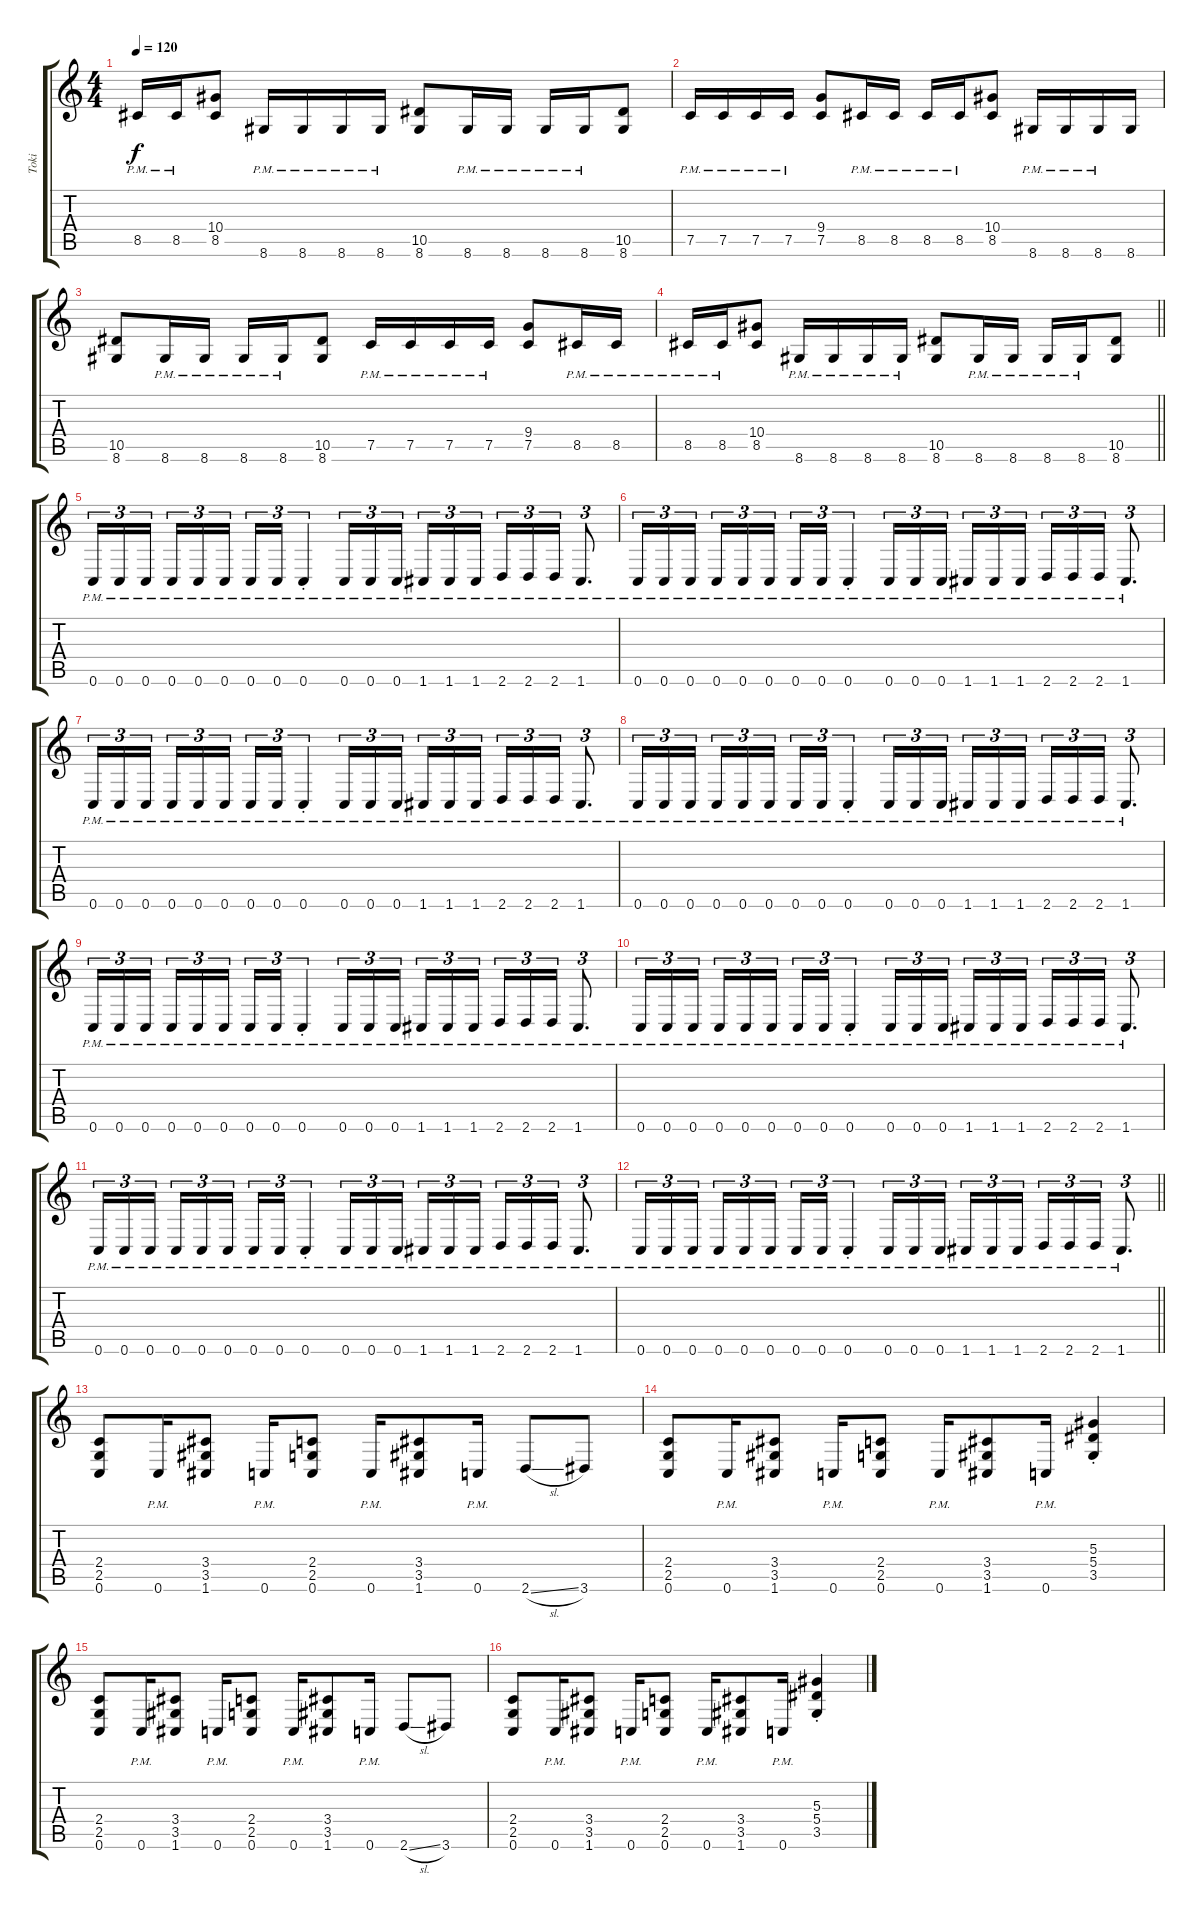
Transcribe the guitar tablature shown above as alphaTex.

\track ("Toki" "Toki") {instrument distortionguitar}
\staff {score tabs}
\tuning (C4 G3 Eb3 Bb2 F2 C2) {hide}
\ts (4 4)
\tempo 120
\clef g2
\ks c
8.5{pm}.16{dy f} 8.5{pm}.16 (10.4 8.5).8 8.6{pm}.16 8.6{pm}.16 8.6{pm}.16 8.6{pm}.16 (10.5 8.6).8 8.6{pm}.16 8.6{pm}.16 8.6{pm}.16 8.6{pm}.16 (10.5 8.6).8 |
7.5{pm}.16 7.5{pm}.16 7.5{pm}.16 7.5{pm}.16 (9.4 7.5).8 8.5{pm}.16 8.5{pm}.16 8.5{pm}.16 8.5{pm}.16 (10.4 8.5).8 8.6{pm}.16 8.6{pm}.16 8.6{pm}.16 8.6.16 |
(10.5 8.6).8 8.6{pm}.16 8.6{pm}.16 8.6{pm}.16 8.6{pm}.16 (10.5 8.6).8 7.5{pm}.16 7.5{pm}.16 7.5{pm}.16 7.5{pm}.16 (9.4 7.5).8 8.5{pm}.16 8.5{pm}.16 |
\barLineRight lightlight
8.5{pm}.16 8.5{pm}.16 (10.4 8.5).8 8.6{pm}.16 8.6{pm}.16 8.6{pm}.16 8.6{pm}.16 (10.5 8.6).8 8.6{pm}.16 8.6{pm}.16 8.6{pm}.16 8.6{pm}.16 (10.5 8.6).8 |
0.6{pm}.16{tu (3 2)} 0.6{pm}.16{tu (3 2)} 0.6{pm}.16{tu (3 2) beam splitsecondary} 0.6{pm}.16{tu (3 2)} 0.6{pm}.16{tu (3 2)} 0.6{pm}.16{tu (3 2)} 0.6{pm}.16{tu (3 2)} 0.6{pm}.16{tu (3 2)} 0.6{pm st}.4{tu (3 2)} 0.6{pm}.16{tu (3 2)} 0.6{pm}.16{tu (3 2)} 0.6{pm}.16{tu (3 2) beam splitsecondary} 1.6{pm}.16{tu (3 2)} 1.6{pm}.16{tu (3 2)} 1.6{pm}.16{tu (3 2)} 2.6{pm}.16{tu (3 2)} 2.6{pm}.16{tu (3 2)} 2.6{pm}.16{tu (3 2)} 1.6{pm}.8{d tu (3 2)} |
0.6{pm}.16{tu (3 2)} 0.6{pm}.16{tu (3 2)} 0.6{pm}.16{tu (3 2) beam splitsecondary} 0.6{pm}.16{tu (3 2)} 0.6{pm}.16{tu (3 2)} 0.6{pm}.16{tu (3 2)} 0.6{pm}.16{tu (3 2)} 0.6{pm}.16{tu (3 2)} 0.6{pm st}.4{tu (3 2)} 0.6{pm}.16{tu (3 2)} 0.6{pm}.16{tu (3 2)} 0.6{pm}.16{tu (3 2) beam splitsecondary} 1.6{pm}.16{tu (3 2)} 1.6{pm}.16{tu (3 2)} 1.6{pm}.16{tu (3 2)} 2.6{pm}.16{tu (3 2)} 2.6{pm}.16{tu (3 2)} 2.6{pm}.16{tu (3 2)} 1.6{pm}.8{d tu (3 2)} |
0.6{pm}.16{tu (3 2)} 0.6{pm}.16{tu (3 2)} 0.6{pm}.16{tu (3 2) beam splitsecondary} 0.6{pm}.16{tu (3 2)} 0.6{pm}.16{tu (3 2)} 0.6{pm}.16{tu (3 2)} 0.6{pm}.16{tu (3 2)} 0.6{pm}.16{tu (3 2)} 0.6{pm st}.4{tu (3 2)} 0.6{pm}.16{tu (3 2)} 0.6{pm}.16{tu (3 2)} 0.6{pm}.16{tu (3 2) beam splitsecondary} 1.6{pm}.16{tu (3 2)} 1.6{pm}.16{tu (3 2)} 1.6{pm}.16{tu (3 2)} 2.6{pm}.16{tu (3 2)} 2.6{pm}.16{tu (3 2)} 2.6{pm}.16{tu (3 2)} 1.6{pm}.8{d tu (3 2)} |
0.6{pm}.16{tu (3 2)} 0.6{pm}.16{tu (3 2)} 0.6{pm}.16{tu (3 2) beam splitsecondary} 0.6{pm}.16{tu (3 2)} 0.6{pm}.16{tu (3 2)} 0.6{pm}.16{tu (3 2)} 0.6{pm}.16{tu (3 2)} 0.6{pm}.16{tu (3 2)} 0.6{pm st}.4{tu (3 2)} 0.6{pm}.16{tu (3 2)} 0.6{pm}.16{tu (3 2)} 0.6{pm}.16{tu (3 2) beam splitsecondary} 1.6{pm}.16{tu (3 2)} 1.6{pm}.16{tu (3 2)} 1.6{pm}.16{tu (3 2)} 2.6{pm}.16{tu (3 2)} 2.6{pm}.16{tu (3 2)} 2.6{pm}.16{tu (3 2)} 1.6{pm}.8{d tu (3 2)} |
0.6{pm}.16{tu (3 2)} 0.6{pm}.16{tu (3 2)} 0.6{pm}.16{tu (3 2) beam splitsecondary} 0.6{pm}.16{tu (3 2)} 0.6{pm}.16{tu (3 2)} 0.6{pm}.16{tu (3 2)} 0.6{pm}.16{tu (3 2)} 0.6{pm}.16{tu (3 2)} 0.6{pm st}.4{tu (3 2)} 0.6{pm}.16{tu (3 2)} 0.6{pm}.16{tu (3 2)} 0.6{pm}.16{tu (3 2) beam splitsecondary} 1.6{pm}.16{tu (3 2)} 1.6{pm}.16{tu (3 2)} 1.6{pm}.16{tu (3 2)} 2.6{pm}.16{tu (3 2)} 2.6{pm}.16{tu (3 2)} 2.6{pm}.16{tu (3 2)} 1.6{pm}.8{d tu (3 2)} |
0.6{pm}.16{tu (3 2)} 0.6{pm}.16{tu (3 2)} 0.6{pm}.16{tu (3 2) beam splitsecondary} 0.6{pm}.16{tu (3 2)} 0.6{pm}.16{tu (3 2)} 0.6{pm}.16{tu (3 2)} 0.6{pm}.16{tu (3 2)} 0.6{pm}.16{tu (3 2)} 0.6{pm st}.4{tu (3 2)} 0.6{pm}.16{tu (3 2)} 0.6{pm}.16{tu (3 2)} 0.6{pm}.16{tu (3 2) beam splitsecondary} 1.6{pm}.16{tu (3 2)} 1.6{pm}.16{tu (3 2)} 1.6{pm}.16{tu (3 2)} 2.6{pm}.16{tu (3 2)} 2.6{pm}.16{tu (3 2)} 2.6{pm}.16{tu (3 2)} 1.6{pm}.8{d tu (3 2)} |
0.6{pm}.16{tu (3 2)} 0.6{pm}.16{tu (3 2)} 0.6{pm}.16{tu (3 2) beam splitsecondary} 0.6{pm}.16{tu (3 2)} 0.6{pm}.16{tu (3 2)} 0.6{pm}.16{tu (3 2)} 0.6{pm}.16{tu (3 2)} 0.6{pm}.16{tu (3 2)} 0.6{pm st}.4{tu (3 2)} 0.6{pm}.16{tu (3 2)} 0.6{pm}.16{tu (3 2)} 0.6{pm}.16{tu (3 2) beam splitsecondary} 1.6{pm}.16{tu (3 2)} 1.6{pm}.16{tu (3 2)} 1.6{pm}.16{tu (3 2)} 2.6{pm}.16{tu (3 2)} 2.6{pm}.16{tu (3 2)} 2.6{pm}.16{tu (3 2)} 1.6{pm}.8{d tu (3 2)} |
\barLineRight lightlight
0.6{pm}.16{tu (3 2)} 0.6{pm}.16{tu (3 2)} 0.6{pm}.16{tu (3 2) beam splitsecondary} 0.6{pm}.16{tu (3 2)} 0.6{pm}.16{tu (3 2)} 0.6{pm}.16{tu (3 2)} 0.6{pm}.16{tu (3 2)} 0.6{pm}.16{tu (3 2)} 0.6{pm st}.4{tu (3 2)} 0.6{pm}.16{tu (3 2)} 0.6{pm}.16{tu (3 2)} 0.6{pm}.16{tu (3 2) beam splitsecondary} 1.6{pm}.16{tu (3 2)} 1.6{pm}.16{tu (3 2)} 1.6{pm}.16{tu (3 2)} 2.6{pm}.16{tu (3 2)} 2.6{pm}.16{tu (3 2)} 2.6{pm}.16{tu (3 2)} 1.6{pm}.8{d tu (3 2)} |
(2.4 2.5 0.6).8 0.6{pm}.16 (3.4 3.5 1.6).8 0.6{pm}.16 (2.4 2.5 0.6).8 0.6{pm}.16 (3.4 3.5 1.6).8 0.6{pm}.16 2.6{sl}.8 3.6.8 |
(2.4 2.5 0.6).8 0.6{pm}.16 (3.4 3.5 1.6).8 0.6{pm}.16 (2.4 2.5 0.6).8 0.6{pm}.16 (3.4 3.5 1.6).8 0.6{pm}.16 (5.3{st} 5.4{st} 3.5{st}).4 |
(2.4 2.5 0.6).8 0.6{pm}.16 (3.4 3.5 1.6).8 0.6{pm}.16 (2.4 2.5 0.6).8 0.6{pm}.16 (3.4 3.5 1.6).8 0.6{pm}.16 2.6{sl}.8 3.6.8 |
(2.4 2.5 0.6).8 0.6{pm}.16 (3.4 3.5 1.6).8 0.6{pm}.16 (2.4 2.5 0.6).8 0.6{pm}.16 (3.4 3.5 1.6).8 0.6{pm}.16 (5.3{st} 5.4{st} 3.5{st}).4
